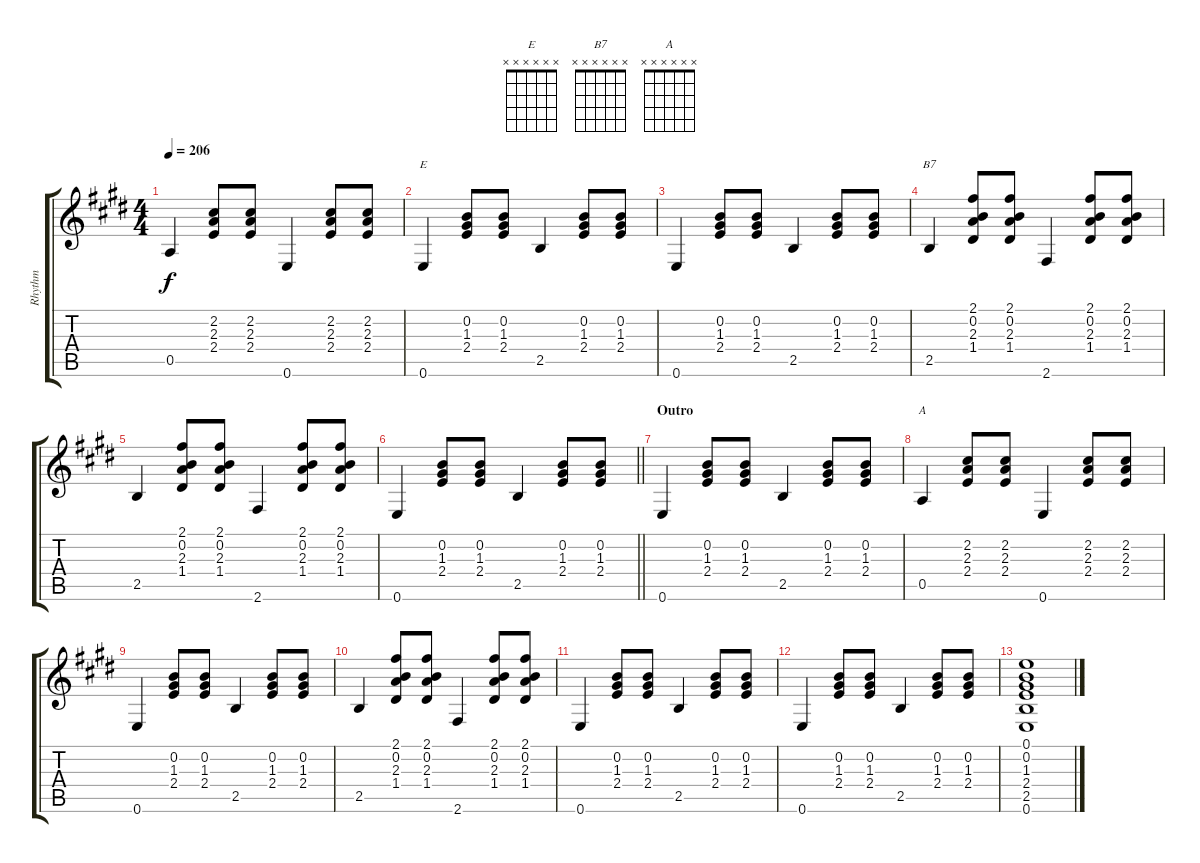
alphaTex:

\track ("Rhythm" "Rhythm") {instrument acousticguitarsteel}
\staff {score tabs}
\tuning (E4 B3 G3 D3 A2 E2) {hide}
\chord ("E" x x x x x x)
\chord ("B7" x x x x x x)
\chord ("A" x x x x x x)
\ts (4 4)
\tempo 206
\clef g2
\ks e
0.5.4{dy f} (2.2 2.3 2.4).8 (2.2 2.3 2.4).8 0.6.4 (2.2 2.3 2.4).8 (2.2 2.3 2.4).8 |
0.6.4{ch "E"} (0.2 1.3 2.4).8 (0.2 1.3 2.4).8 2.5.4 (0.2 1.3 2.4).8 (0.2 1.3 2.4).8 |
0.6.4 (0.2 1.3 2.4).8 (0.2 1.3 2.4).8 2.5.4 (0.2 1.3 2.4).8 (0.2 1.3 2.4).8 |
2.5.4{ch "B7"} (2.1 0.2 2.3 1.4).8 (2.1 0.2 2.3 1.4).8 2.6.4 (2.1 0.2 2.3 1.4).8 (2.1 0.2 2.3 1.4).8 |
2.5.4 (2.1 0.2 2.3 1.4).8 (2.1 0.2 2.3 1.4).8 2.6.4 (2.1 0.2 2.3 1.4).8 (2.1 0.2 2.3 1.4).8 |
\barLineRight lightlight
0.6.4 (0.2 1.3 2.4).8 (0.2 1.3 2.4).8 2.5.4 (0.2 1.3 2.4).8 (0.2 1.3 2.4).8 |
\section ("" "Outro")
0.6.4 (0.2 1.3 2.4).8 (0.2 1.3 2.4).8 2.5.4 (0.2 1.3 2.4).8 (0.2 1.3 2.4).8 |
0.5.4{ch "A"} (2.2 2.3 2.4).8 (2.2 2.3 2.4).8 0.6.4 (2.2 2.3 2.4).8 (2.2 2.3 2.4).8 |
0.6.4 (0.2 1.3 2.4).8 (0.2 1.3 2.4).8 2.5.4 (0.2 1.3 2.4).8 (0.2 1.3 2.4).8 |
2.5.4 (2.1 0.2 2.3 1.4).8 (2.1 0.2 2.3 1.4).8 2.6.4 (2.1 0.2 2.3 1.4).8 (2.1 0.2 2.3 1.4).8 |
0.6.4 (0.2 1.3 2.4).8 (0.2 1.3 2.4).8 2.5.4 (0.2 1.3 2.4).8 (0.2 1.3 2.4).8 |
0.6.4 (0.2 1.3 2.4).8 (0.2 1.3 2.4).8 2.5.4 (0.2 1.3 2.4).8 (0.2 1.3 2.4).8 |
(0.1 0.2 1.3 2.4 2.5 0.6).1
